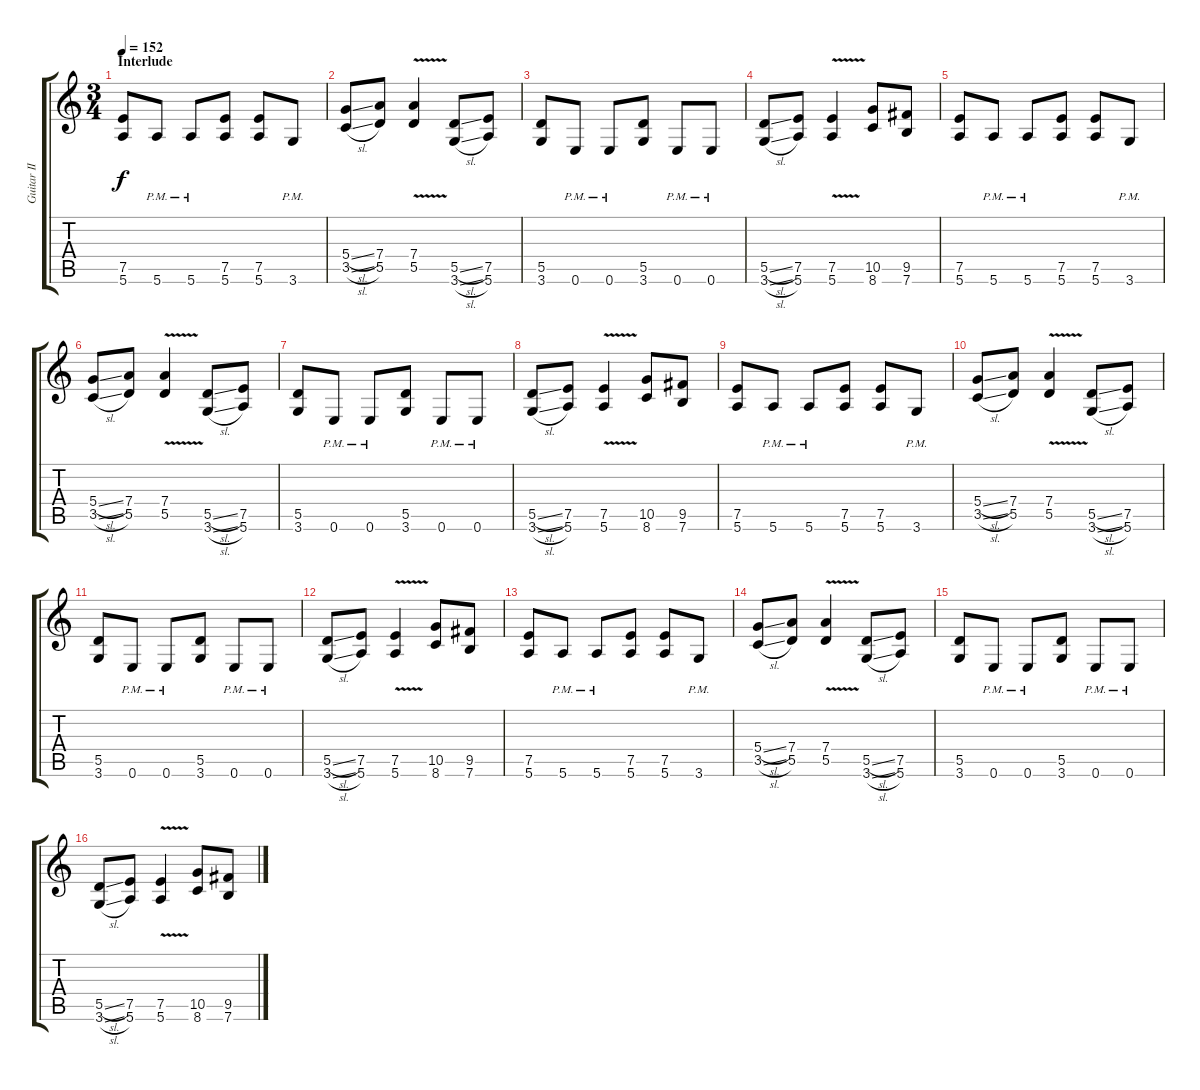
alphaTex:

\track ("Guitar II" "Guitar II") {instrument overdrivenguitar}
\staff {score tabs}
\tuning (E4 B3 G3 D3 A2 E2) {hide}
\ts (3 4)
\section ("" "Interlude")
\tempo 152
\clef g2
\ks c
(7.5 5.6).8{dy f} 5.6{pm}.8 5.6{pm}.8 (7.5 5.6).8 (7.5 5.6).8 3.6{pm}.8 |
(5.4{sl} 3.5{sl}).8 (7.4 5.5).8 (7.4{v} 5.5{v}).4 (5.5{sl} 3.6{sl}).8 (7.5 5.6).8 |
(5.5 3.6).8 0.6{pm}.8 0.6{pm}.8 (5.5 3.6).8 0.6{pm}.8 0.6{pm}.8 |
(5.5{sl} 3.6{sl}).8 (7.5 5.6).8 (7.5{v} 5.6{v}).4 (10.5 8.6).8 (9.5 7.6).8 |
(7.5 5.6).8 5.6{pm}.8 5.6{pm}.8 (7.5 5.6).8 (7.5 5.6).8 3.6{pm}.8 |
(5.4{sl} 3.5{sl}).8 (7.4 5.5).8 (7.4{v} 5.5{v}).4 (5.5{sl} 3.6{sl}).8 (7.5 5.6).8 |
(5.5 3.6).8 0.6{pm}.8 0.6{pm}.8 (5.5 3.6).8 0.6{pm}.8 0.6{pm}.8 |
(5.5{sl} 3.6{sl}).8 (7.5 5.6).8 (7.5{v} 5.6{v}).4 (10.5 8.6).8 (9.5 7.6).8 |
(7.5 5.6).8 5.6{pm}.8 5.6{pm}.8 (7.5 5.6).8 (7.5 5.6).8 3.6{pm}.8 |
(5.4{sl} 3.5{sl}).8 (7.4 5.5).8 (7.4{v} 5.5{v}).4 (5.5{sl} 3.6{sl}).8 (7.5 5.6).8 |
(5.5 3.6).8 0.6{pm}.8 0.6{pm}.8 (5.5 3.6).8 0.6{pm}.8 0.6{pm}.8 |
(5.5{sl} 3.6{sl}).8 (7.5 5.6).8 (7.5{v} 5.6{v}).4 (10.5 8.6).8 (9.5 7.6).8 |
(7.5 5.6).8 5.6{pm}.8 5.6{pm}.8 (7.5 5.6).8 (7.5 5.6).8 3.6{pm}.8 |
(5.4{sl} 3.5{sl}).8 (7.4 5.5).8 (7.4{v} 5.5{v}).4 (5.5{sl} 3.6{sl}).8 (7.5 5.6).8 |
(5.5 3.6).8 0.6{pm}.8 0.6{pm}.8 (5.5 3.6).8 0.6{pm}.8 0.6{pm}.8 |
(5.5{sl} 3.6{sl}).8 (7.5 5.6).8 (7.5{v} 5.6{v}).4 (10.5 8.6).8 (9.5 7.6).8
